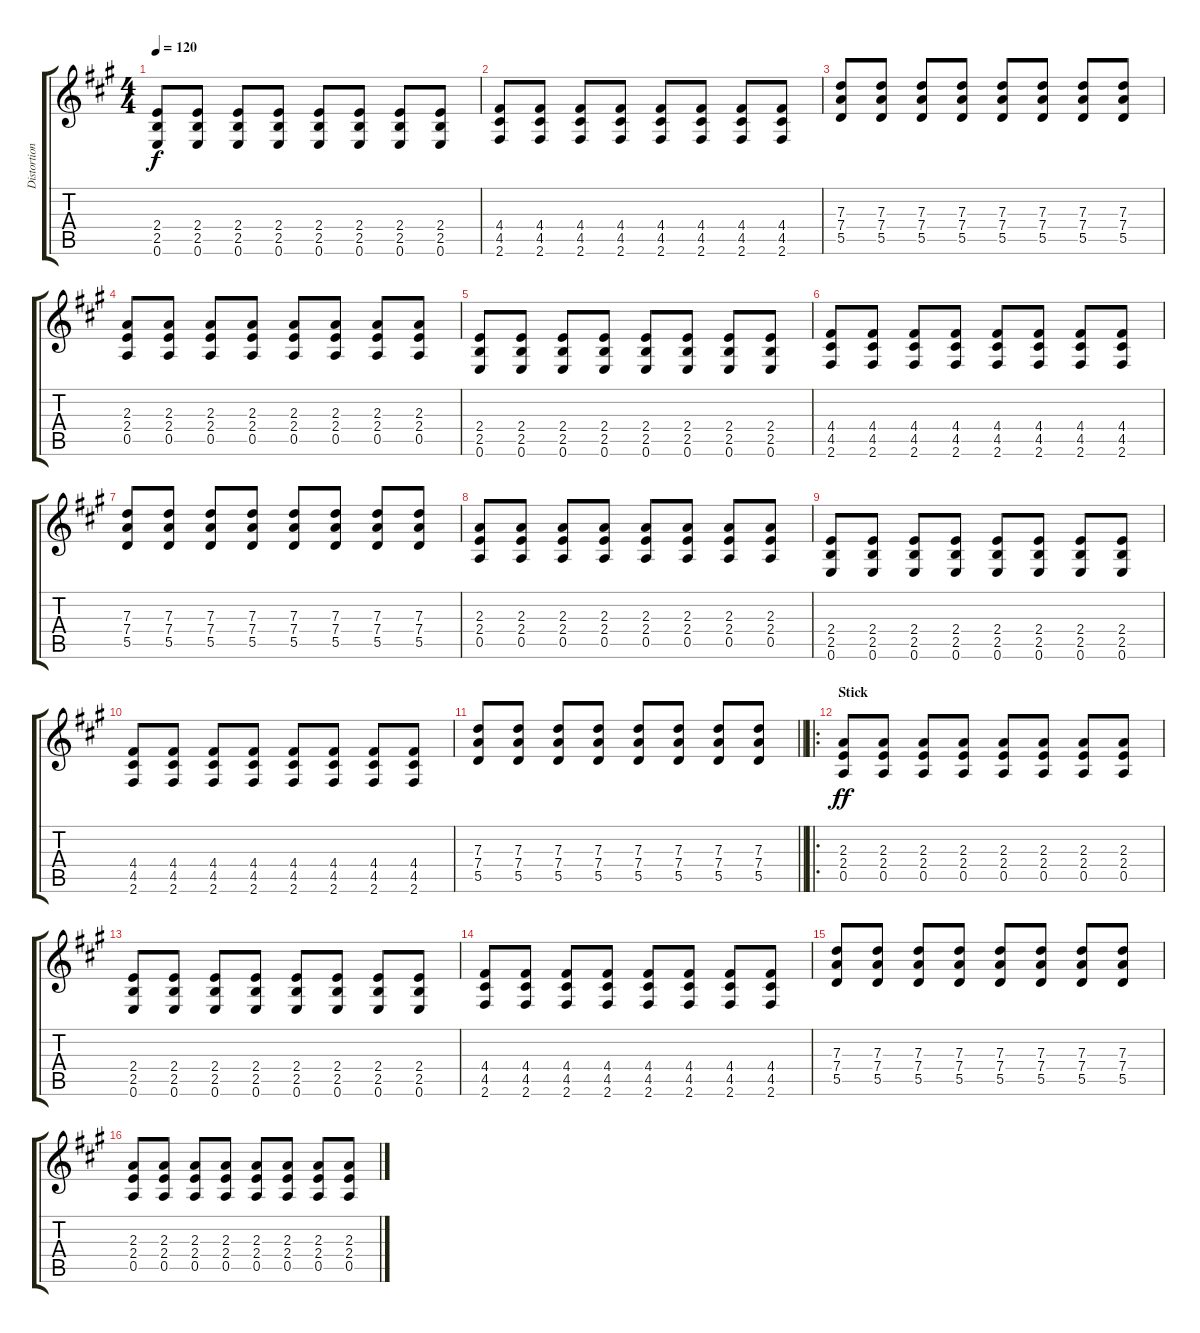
\track ("Distortion guitar" "Distortion") {instrument electricguitarclean}
\staff {score tabs}
\tuning (E4 B3 G3 D3 A2 E2) {hide}
\ts (4 4)
\tempo 120
\clef g2
\ks a
(2.4 2.5 0.6).8{dy f} (2.4 2.5 0.6).8 (2.4 2.5 0.6).8 (2.4 2.5 0.6).8 (2.4 2.5 0.6).8 (2.4 2.5 0.6).8 (2.4 2.5 0.6).8 (2.4 2.5 0.6).8 |
(4.4 4.5 2.6).8 (4.4 4.5 2.6).8 (4.4 4.5 2.6).8 (4.4 4.5 2.6).8 (4.4 4.5 2.6).8 (4.4 4.5 2.6).8 (4.4 4.5 2.6).8 (4.4 4.5 2.6).8 |
(7.3 7.4 5.5).8 (7.3 7.4 5.5).8 (7.3 7.4 5.5).8 (7.3 7.4 5.5).8 (7.3 7.4 5.5).8 (7.3 7.4 5.5).8 (7.3 7.4 5.5).8 (7.3 7.4 5.5).8 |
(2.3 2.4 0.5).8{volume 11} (2.3 2.4 0.5).8 (2.3 2.4 0.5).8 (2.3 2.4 0.5).8 (2.3 2.4 0.5).8 (2.3 2.4 0.5).8 (2.3 2.4 0.5).8 (2.3 2.4 0.5).8 |
(2.4 2.5 0.6).8 (2.4 2.5 0.6).8 (2.4 2.5 0.6).8 (2.4 2.5 0.6).8 (2.4 2.5 0.6).8 (2.4 2.5 0.6).8 (2.4 2.5 0.6).8 (2.4 2.5 0.6).8 |
(4.4 4.5 2.6).8 (4.4 4.5 2.6).8 (4.4 4.5 2.6).8 (4.4 4.5 2.6).8 (4.4 4.5 2.6).8 (4.4 4.5 2.6).8 (4.4 4.5 2.6).8 (4.4 4.5 2.6).8 |
(7.3 7.4 5.5).8 (7.3 7.4 5.5).8 (7.3 7.4 5.5).8 (7.3 7.4 5.5).8 (7.3 7.4 5.5).8 (7.3 7.4 5.5).8 (7.3 7.4 5.5).8 (7.3 7.4 5.5).8 |
(2.3 2.4 0.5).8{volume 11} (2.3 2.4 0.5).8 (2.3 2.4 0.5).8 (2.3 2.4 0.5).8 (2.3 2.4 0.5).8 (2.3 2.4 0.5).8 (2.3 2.4 0.5).8 (2.3 2.4 0.5).8 |
(2.4 2.5 0.6).8 (2.4 2.5 0.6).8 (2.4 2.5 0.6).8 (2.4 2.5 0.6).8 (2.4 2.5 0.6).8 (2.4 2.5 0.6).8 (2.4 2.5 0.6).8 (2.4 2.5 0.6).8 |
(4.4 4.5 2.6).8 (4.4 4.5 2.6).8 (4.4 4.5 2.6).8 (4.4 4.5 2.6).8 (4.4 4.5 2.6).8 (4.4 4.5 2.6).8 (4.4 4.5 2.6).8 (4.4 4.5 2.6).8 |
\barLineRight lightlight
(7.3 7.4 5.5).8 (7.3 7.4 5.5).8 (7.3 7.4 5.5).8 (7.3 7.4 5.5).8 (7.3 7.4 5.5).8 (7.3 7.4 5.5).8 (7.3 7.4 5.5).8 (7.3 7.4 5.5).8 |
\ro
\section ("" "Stick")
(2.3 2.4 0.5).8{dy ff volume 11} (2.3 2.4 0.5).8 (2.3 2.4 0.5).8 (2.3 2.4 0.5).8 (2.3 2.4 0.5).8 (2.3 2.4 0.5).8 (2.3 2.4 0.5).8 (2.3 2.4 0.5).8 |
(2.4 2.5 0.6).8 (2.4 2.5 0.6).8 (2.4 2.5 0.6).8 (2.4 2.5 0.6).8 (2.4 2.5 0.6).8 (2.4 2.5 0.6).8 (2.4 2.5 0.6).8 (2.4 2.5 0.6).8 |
(4.4 4.5 2.6).8 (4.4 4.5 2.6).8 (4.4 4.5 2.6).8 (4.4 4.5 2.6).8 (4.4 4.5 2.6).8 (4.4 4.5 2.6).8 (4.4 4.5 2.6).8 (4.4 4.5 2.6).8 |
(7.3 7.4 5.5).8 (7.3 7.4 5.5).8 (7.3 7.4 5.5).8 (7.3 7.4 5.5).8 (7.3 7.4 5.5).8 (7.3 7.4 5.5).8 (7.3 7.4 5.5).8 (7.3 7.4 5.5).8 |
(2.3 2.4 0.5).8{volume 11} (2.3 2.4 0.5).8 (2.3 2.4 0.5).8 (2.3 2.4 0.5).8 (2.3 2.4 0.5).8 (2.3 2.4 0.5).8 (2.3 2.4 0.5).8 (2.3 2.4 0.5).8
